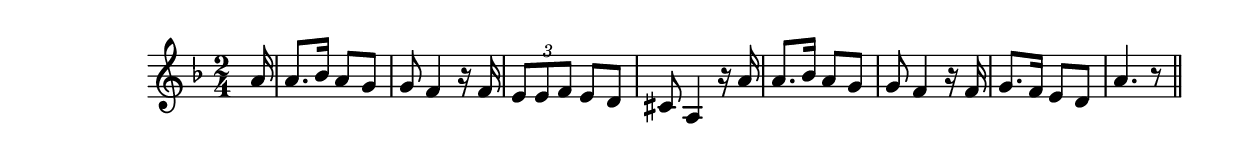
\version "2.14.0"
%{\header {
  title = "Reir Es Necesario (Mexico)"
  composer = "anonymous"
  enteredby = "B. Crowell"
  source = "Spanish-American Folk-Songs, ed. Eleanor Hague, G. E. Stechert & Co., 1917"
}%}
\score{{\key d \minor
\time 2/4
%{\tempo 4=60
%}\relative a' {
\partial 16
 a16 | a8. bes16 a8 g | g8 f4 r16 f | \times 2/3 {e8 e f} e d | cis8 a4 r16 a'16 |
a8. bes16 a8 g | g8 f4 r16 f16 | g8. f16 e8 d | a'4. r8 \bar "||"
}

}}